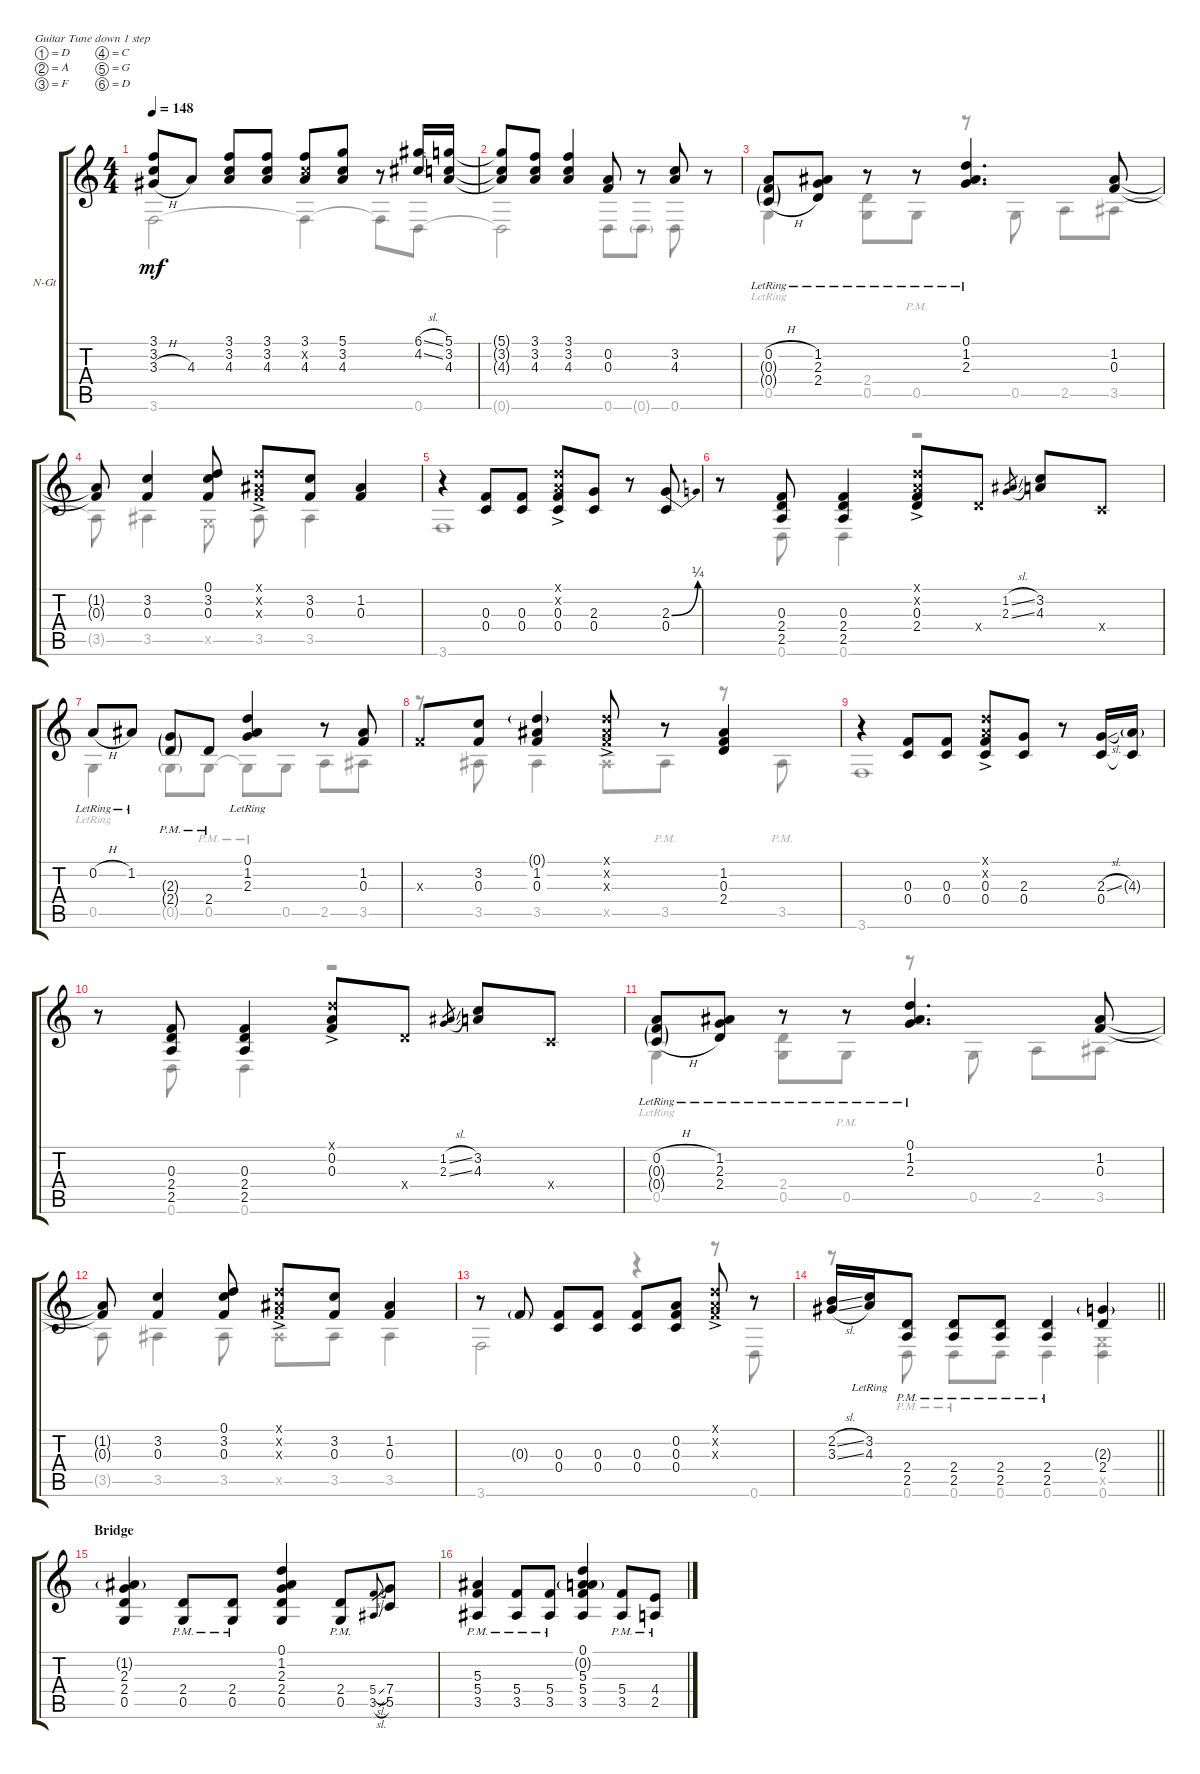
\defaultSystemsLayout 4
\bracketExtendMode groupsimilarinstruments
\firstSystemTrackNameOrientation horizontal
\otherSystemsTrackNameOrientation horizontal
\track ("Nylon Guitar" "N-Gt") {instrument acousticguitarnylon}
\staff {score tabs}
\tuning (D4 A3 F3 C3 G2 D2)
\voice
\ts (4 4)
\tempo 148
\clef g2
\scale
0.405719
\ks c
(3.1 3.2 3.3{h}).8{dy mf} 4.3.8 (4.3 3.2 3.1).8 (3.2 3.1 4.3).8 (4.3 3.2{x} 3.1).8 (5.1 3.2 4.3).8 r.8 (4.2{sl} 6.1{sl}).16 (3.2 5.1 4.3).16 |
\scale
0.418502 (3.2{t} 5.1{t} 4.3{t}).8 (3.1 3.2 4.3).8 (4.3 3.2 3.1).4 (0.2 0.3).8 r.8 (4.3 3.2).8 r.8 |
\scale
0.492292 (0.2{h lr} 0.3{h g} 0.4{h g}).8 (1.2{lr} 2.3 2.4).8 r.8 r.8 (0.1{lr} 1.2 2.3).4{d} (1.2 0.3).8 |
(1.2{t} 0.3{t}).8 (3.2 0.3).4 (3.2 0.1 0.3).8 (1.2{x} 0.3{x} 0.1{ac x}).8 (3.2 0.3).8 (1.2 0.3).4 |
\scale
0.521826 r.4 (0.4 0.3).8 (0.3 0.4).8 (0.3 0.4 0.1{ac x} 0.2{ac x}).8 (2.3 0.4).8 r.8 (2.3{be (bend 0 0 28.799999999999997 1)} 0.4).8 |
\scale
0.478315 r.8 (2.5 2.4 0.3).8 (2.5 2.4 0.3).4 (0.2{x} 0.3 0.1{ac x} 2.4).8 2.4{x}.8 (1.2{sl} 2.3{sl}).8{gr} (3.2 4.3).8 0.4{x}.8 |
\scale
0.515123 0.2{h lr}.8 1.2{lr}.8 (2.3{g} 2.4{g pm}).8 2.4{pm}.8 (0.1{lr} 1.2 2.3).4 r.8 (1.2 0.3).8 |
\scale
0.484861 0.3{x}.8 (3.2 0.3).8 (1.2 0.1{g} 0.3).4 (0.1{ac x} 1.2{x} 0.3{x}).8 r.8 (1.2 0.3 2.4).4 |
\scale
0.513706 r.4 (0.4 0.3).8 (0.3 0.4).8 (0.3 0.4 0.1{ac x} 0.2{x}).8 (2.3 0.4).8 r.8 (2.3{sl} 0.4).16 (4.3{g} 0.4{t}).16 |
\scale
0.486241 r.8 (2.5 2.4 0.3).8 (2.5 2.4 0.3).4 (0.2 0.3 0.1{ac x}).8 2.4{x}.8 (1.2{sl} 2.3{sl}).8{gr} (3.2 4.3).8 0.4{x}.8 |
\scale
0.513696 (0.2{h lr} 0.3{h g} 0.4{h g}).8 (1.2{lr} 2.3 2.4).8 r.8 r.8 (0.1{lr} 1.2 2.3).4{d} (1.2 0.3).8 |
\scale
0.486287 (1.2{t} 0.3{t}).8 (3.2 0.3).4 (3.2 0.1 0.3).8 (1.2{x} 0.3{x} 0.1{ac x}).8 (3.2 0.3).8 (1.2 0.3).4 |
\scale
0.512625 r.8 0.3{g}.8 (0.4 0.3).8 (0.3 0.4).8 (0.3 0.4).8 (0.3 0.4 0.2).8 (0.3{x} 0.2{x} 0.1{ac x}).8 r.8 |
\scale
0.487516
\barLineRight lightlight
(2.2{sl} 3.3{sl}).16 (3.2{lr} 4.3{lr}).16 (2.5{pm} 2.4{pm}).8 (2.4{pm} 2.5{pm}).8 (2.4{pm} 2.5{pm}).8 (2.5{pm} 2.4).4 (2.4 2.3{g}).4 |
\section ("" "Bridge")
\scale
0.511429 (0.5 2.4 2.3 1.2{g}).4 (0.5{pm} 2.4{pm}).8 (0.5{pm} 2.4{pm}).8 (0.5 2.4 2.3 1.2 0.1).4 (0.5{pm} 2.4{pm}).8 (3.5{sl} 5.4{sl}).8{gr} (5.5 7.4).8 |
\scale
0.488256 (3.5{pm} 5.4{pm} 5.3{pm}).4 (5.4{pm} 3.5{pm}).8 (5.4{pm} 3.5{pm}).8 (3.5 5.4 5.3 0.2{g} 0.1).4 (3.5{pm} 5.4{pm}).8 (2.5 4.4{pm}).8
\voice
\clef g2
\ottava regular
\simile none
\scale
0.405719
\ks c
3.6.2{dy mf} 3.6{t}.4 3.6{t}.8 0.6.8 |
\scale
0.418502 0.6{t}.2 0.6.8 0.6{g}.8 0.6.8 r.8 |
\scale
0.492292 0.5{lr}.4 (0.5 2.4).8 0.5{pm}.8 r.8 0.5.8 2.5.8 3.5.8 |
3.5{t}.8 3.5.4 0.5{x}.8 3.5.8 3.5.4 |
\scale
0.521826 3.6.1 |
\scale
0.478315 r.8 0.6.8 0.6.4 r.2 |
\scale
0.515123 0.5{lr}.4 0.5{g}.8 0.5{pm}.8 0.5{pm t}.8 0.5.8 2.5.8 3.5.8 |
\scale
0.484861 r.8 3.5.8 3.5.4 3.5{x}.8 3.5{pm}.8 r.8 3.5{pm}.8 |
\scale
0.513706 3.6.1 |
\scale
0.486241 r.8 0.6.8 0.6.4 r.2 |
\scale
0.513696 0.5{lr}.4 (0.5 2.4).8 0.5{pm}.8 r.8 0.5.8 2.5.8 3.5.8 |
\scale
0.486287 3.5{t}.8 3.5.4 3.5.8 3.5{x}.8 3.5.8 3.5.4 |
\scale
0.512625 3.6.2 r.4 r.8 0.6.8 |
\scale
0.487516
\barLineRight lightlight
r.8 0.6{pm}.8 0.6{pm}.8 0.6.8 0.6.4 (0.5{x} 0.6).4 |
\scale
0.511429 |
\scale
0.488256
